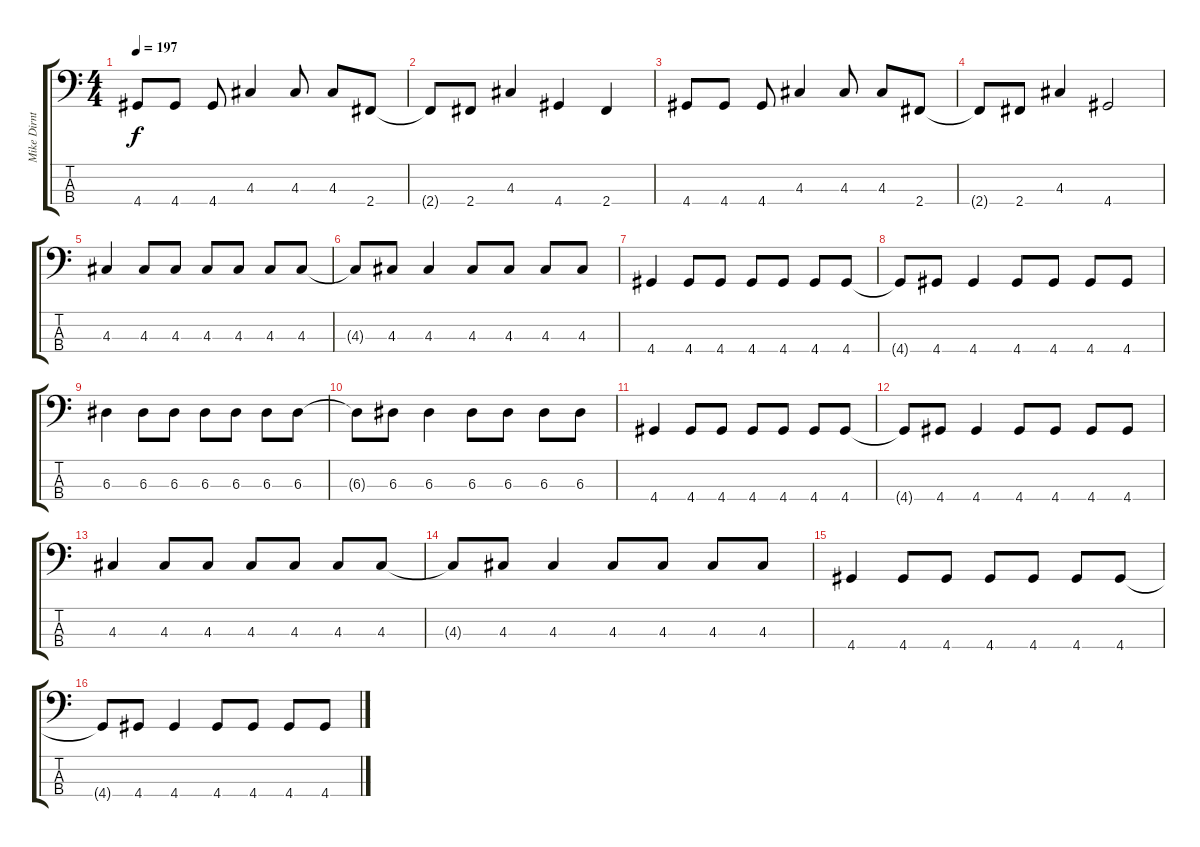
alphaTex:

\track ("Mike Dirnt" "Mike Dirnt") {instrument electricbassfinger}
\staff {score tabs}
\tuning (G2 D2 A1 E1) {hide}
\ts (4 4)
\tempo 197
\clef f4
\ks c
4.4.8{dy f} 4.4.8 4.4.8 4.3.4 4.3.8 4.3.8 2.4.8 |
2.4{t}.8 2.4.8 4.3.4 4.4.4 2.4.4 |
4.4.8 4.4.8 4.4.8 4.3.4 4.3.8 4.3.8 2.4.8 |
2.4{t}.8 2.4.8 4.3.4 4.4.2 |
4.3.4 4.3.8 4.3.8 4.3.8 4.3.8 4.3.8 4.3.8 |
4.3{t}.8 4.3.8 4.3.4 4.3.8 4.3.8 4.3.8 4.3.8 |
4.4.4 4.4.8 4.4.8 4.4.8 4.4.8 4.4.8 4.4.8 |
4.4{t}.8 4.4.8 4.4.4 4.4.8 4.4.8 4.4.8 4.4.8 |
6.3.4 6.3.8 6.3.8 6.3.8 6.3.8 6.3.8 6.3.8 |
6.3{t}.8 6.3.8 6.3.4 6.3.8 6.3.8 6.3.8 6.3.8 |
4.4.4 4.4.8 4.4.8 4.4.8 4.4.8 4.4.8 4.4.8 |
4.4{t}.8 4.4.8 4.4.4 4.4.8 4.4.8 4.4.8 4.4.8 |
4.3.4 4.3.8 4.3.8 4.3.8 4.3.8 4.3.8 4.3.8 |
4.3{t}.8 4.3.8 4.3.4 4.3.8 4.3.8 4.3.8 4.3.8 |
4.4.4 4.4.8 4.4.8 4.4.8 4.4.8 4.4.8 4.4.8 |
4.4{t}.8 4.4.8 4.4.4 4.4.8 4.4.8 4.4.8 4.4.8
